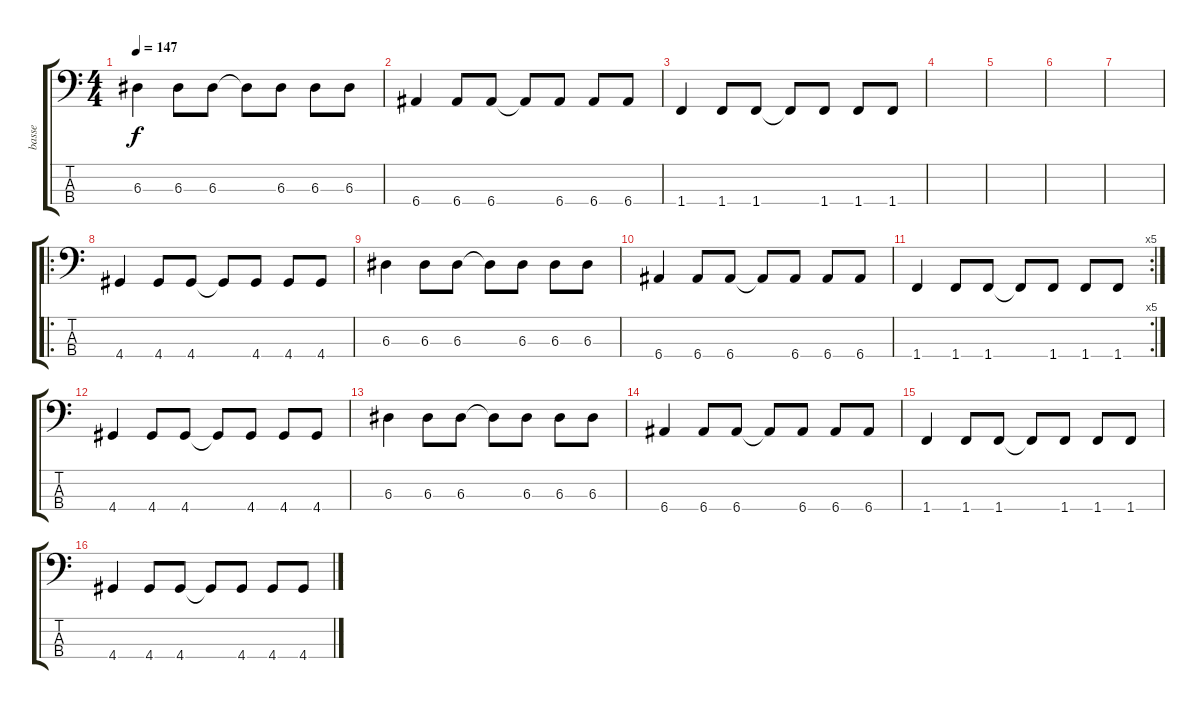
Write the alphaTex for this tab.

\track ("basse" "basse") {instrument electricbassfinger}
\staff {score tabs}
\tuning (G2 D2 A1 E1) {hide}
\ts (4 4)
\tempo 147
\clef f4
\ks c
6.3.4{dy f} 6.3.8 6.3.8 6.3{t}.8 6.3.8 6.3.8 6.3.8 |
6.4.4 6.4.8 6.4.8 6.4{t}.8 6.4.8 6.4.8 6.4.8 |
1.4.4 1.4.8 1.4.8 1.4{t}.8 1.4.8 1.4.8 1.4.8 |
|
|
|
|
\ro
4.4.4 4.4.8 4.4.8 4.4{t}.8 4.4.8 4.4.8 4.4.8 |
6.3.4 6.3.8 6.3.8 6.3{t}.8 6.3.8 6.3.8 6.3.8 |
6.4.4 6.4.8 6.4.8 6.4{t}.8 6.4.8 6.4.8 6.4.8 |
\rc 5
1.4.4 1.4.8 1.4.8 1.4{t}.8 1.4.8 1.4.8 1.4.8 |
4.4.4 4.4.8 4.4.8 4.4{t}.8 4.4.8 4.4.8 4.4.8 |
6.3.4 6.3.8 6.3.8 6.3{t}.8 6.3.8 6.3.8 6.3.8 |
6.4.4 6.4.8 6.4.8 6.4{t}.8 6.4.8 6.4.8 6.4.8 |
1.4.4 1.4.8 1.4.8 1.4{t}.8 1.4.8 1.4.8 1.4.8 |
4.4.4 4.4.8 4.4.8 4.4{t}.8 4.4.8 4.4.8 4.4.8
